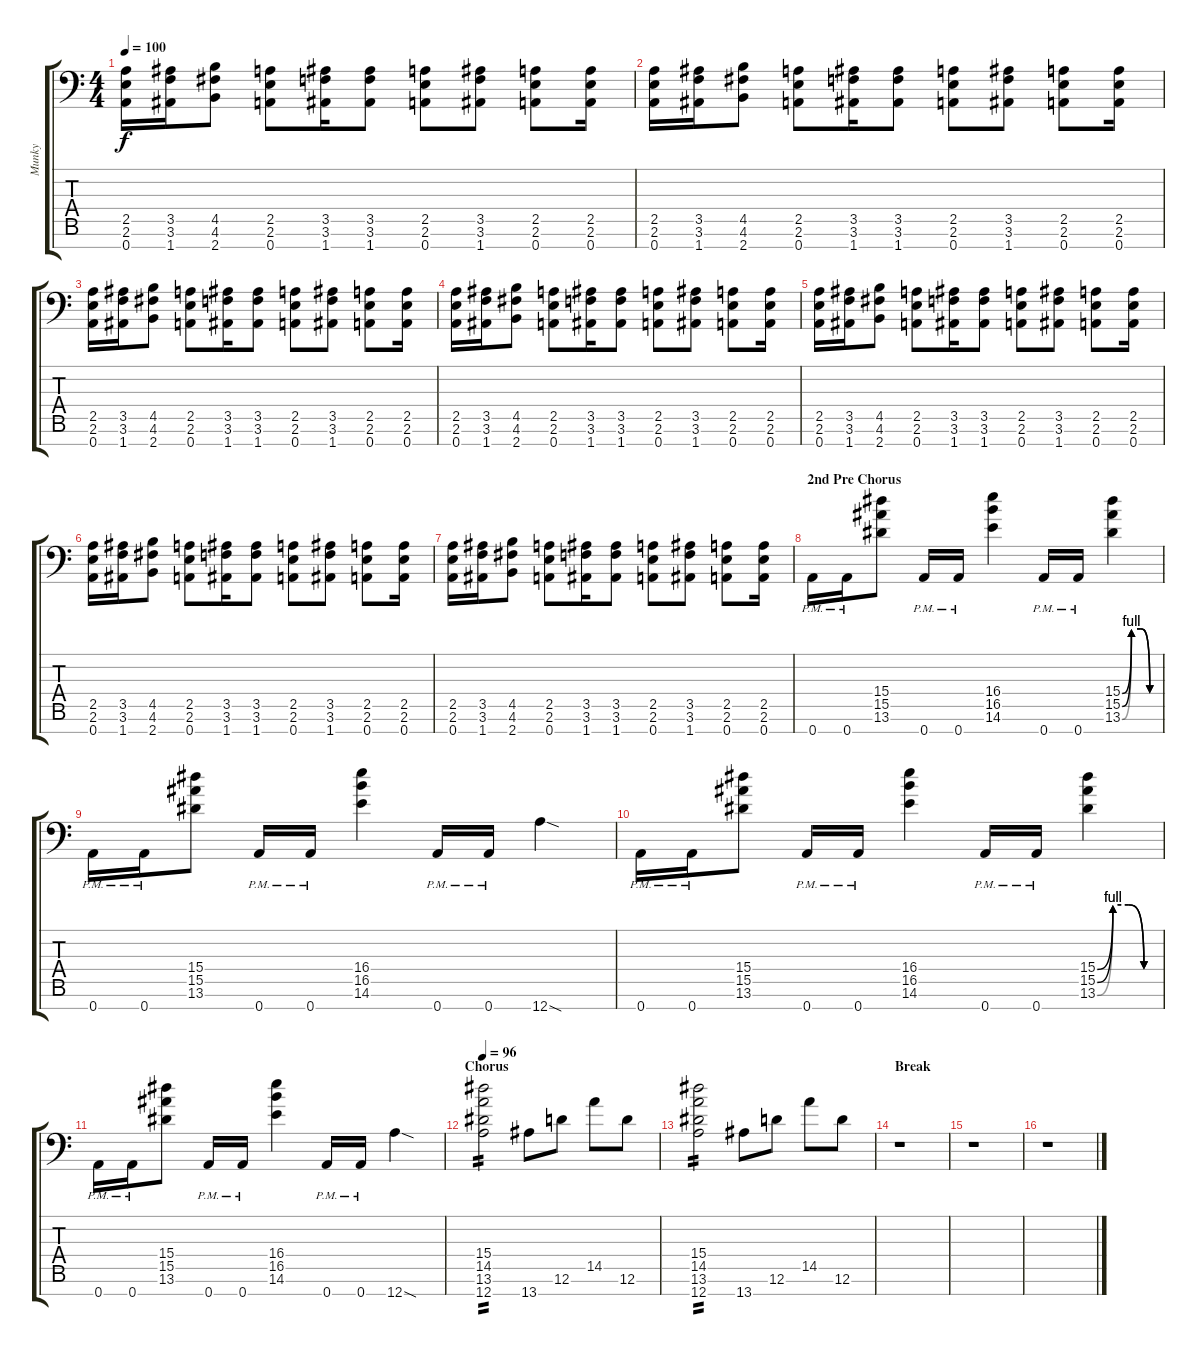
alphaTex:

\track ("Munky" "Munky") {instrument distortionguitar}
\staff {score tabs}
\tuning (D4 A3 F3 C3 G2 D2 A1) {hide}
\ts (4 4)
\tempo 100
\clef f4
\ks c
(2.5 2.6 0.7).16{dy f} (3.5 3.6 1.7).16 (4.5 4.6 2.7).8 (2.5 2.6 0.7).8 (3.5 3.6 1.7).16 (3.5 3.6 1.7).8 (2.5 2.6 0.7).8 (3.5 3.6 1.7).8 (2.5 2.6 0.7).8 (2.5 2.6 0.7).16 |
(2.5 2.6 0.7).16 (3.5 3.6 1.7).16 (4.5 4.6 2.7).8 (2.5 2.6 0.7).8 (3.5 3.6 1.7).16 (3.5 3.6 1.7).8 (2.5 2.6 0.7).8 (3.5 3.6 1.7).8 (2.5 2.6 0.7).8 (2.5 2.6 0.7).16 |
(2.5 2.6 0.7).16 (3.5 3.6 1.7).16 (4.5 4.6 2.7).8 (2.5 2.6 0.7).8 (3.5 3.6 1.7).16 (3.5 3.6 1.7).8 (2.5 2.6 0.7).8 (3.5 3.6 1.7).8 (2.5 2.6 0.7).8 (2.5 2.6 0.7).16 |
(2.5 2.6 0.7).16 (3.5 3.6 1.7).16 (4.5 4.6 2.7).8 (2.5 2.6 0.7).8 (3.5 3.6 1.7).16 (3.5 3.6 1.7).8 (2.5 2.6 0.7).8 (3.5 3.6 1.7).8 (2.5 2.6 0.7).8 (2.5 2.6 0.7).16 |
(2.5 2.6 0.7).16 (3.5 3.6 1.7).16 (4.5 4.6 2.7).8 (2.5 2.6 0.7).8 (3.5 3.6 1.7).16 (3.5 3.6 1.7).8 (2.5 2.6 0.7).8 (3.5 3.6 1.7).8 (2.5 2.6 0.7).8 (2.5 2.6 0.7).16 |
(2.5 2.6 0.7).16 (3.5 3.6 1.7).16 (4.5 4.6 2.7).8 (2.5 2.6 0.7).8 (3.5 3.6 1.7).16 (3.5 3.6 1.7).8 (2.5 2.6 0.7).8 (3.5 3.6 1.7).8 (2.5 2.6 0.7).8 (2.5 2.6 0.7).16 |
(2.5 2.6 0.7).16 (3.5 3.6 1.7).16 (4.5 4.6 2.7).8 (2.5 2.6 0.7).8 (3.5 3.6 1.7).16 (3.5 3.6 1.7).8 (2.5 2.6 0.7).8 (3.5 3.6 1.7).8 (2.5 2.6 0.7).8 (2.5 2.6 0.7).16 |
\section ("" "2nd Pre Chorus")
0.7{pm}.16 0.7{pm}.16 (15.4 15.5 13.6).8 0.7{pm}.16 0.7{pm}.16 (16.4 16.5 14.6).4 0.7{pm}.16 0.7{pm}.16 (15.4{be (custom 0 0 15 4 30 4 45 0 60 0)} 15.5{be (custom 0 0 15 4 30 4 45 0 60 0)} 13.6{be (custom 0 0 15 4 30 4 45 0 60 0)}).4 |
0.7{pm}.16 0.7{pm}.16 (15.4 15.5 13.6).8 0.7{pm}.16 0.7{pm}.16 (16.4 16.5 14.6).4 0.7{pm}.16 0.7{pm}.16 12.7{sod}.4 |
0.7{pm}.16 0.7{pm}.16 (15.4 15.5 13.6).8 0.7{pm}.16 0.7{pm}.16 (16.4 16.5 14.6).4 0.7{pm}.16 0.7{pm}.16 (15.4{be (custom 0 0 15 4 30 4 45 0 60 0)} 15.5{be (custom 0 0 15 4 30 4 45 0 60 0)} 13.6{be (custom 0 0 15 4 30 4 45 0 60 0)}).4 |
0.7{pm}.16 0.7{pm}.16 (15.4 15.5 13.6).8 0.7{pm}.16 0.7{pm}.16 (16.4 16.5 14.6).4 0.7{pm}.16 0.7{pm}.16 12.7{sod}.4 |
\section ("" "Chorus")
\tempo 96
(15.4 14.5 13.6 12.7).2{tp 2} 13.7.8 12.6.8 14.5.8 12.6.8 |
(15.4 14.5 13.6 12.7).2{tp 2} 13.7.8 12.6.8 14.5.8 12.6.8 |
\section ("" "Break")
r.1 |
r.1 |
r.1
